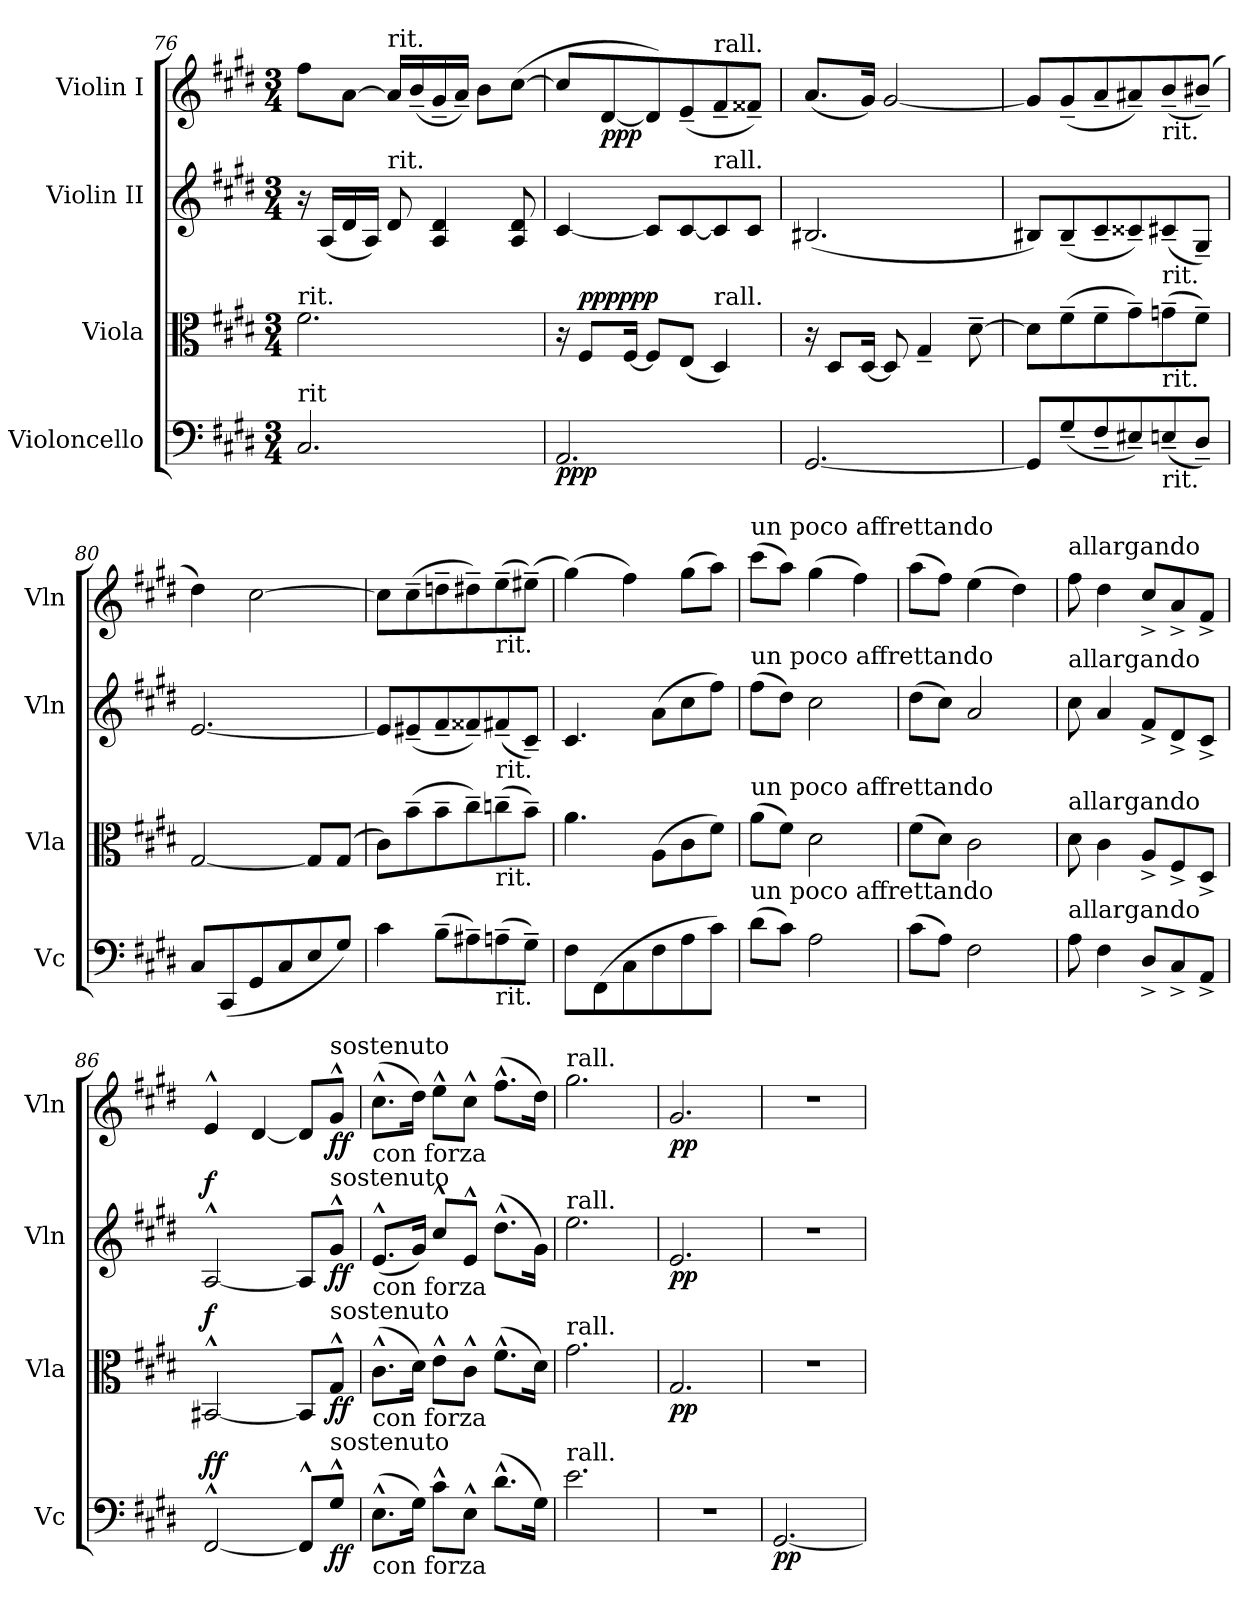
**kern	**dynam	**kern	**dynam	**kern	**dynam	**kern	**dynam
*part4	*part4	*part3	*part3	*part2	*part2	*part1	*part1
*staff4	*staff4	*staff3	*staff3	*staff2	*staff2	*staff1	*staff1
*I"Violoncello	*	*I"Viola	*	*I"Violin II	*	*I"Violin I	*
*I'Vc	*	*I'Vla	*	*I'Vln	*	*I'Vln	*
*clefF4	*	*clefC3	*	*clefG2	*	*clefG2	*
*k[f#c#g#d#]	*	*k[f#c#g#d#]	*	*k[f#c#g#d#]	*	*k[f#c#g#d#]	*
*M3/4	*	*M3/4	*	*M3/4	*	*M3/4	*
=76	=76	=76	=76	=76	=76	=76	=76
!	!	!LO:TX:a:t=rit.	!	!	!	!	!
!LO:TX:a:t=rit	!	!	!	!	!	!	!
2.C#/	.	2.f#\	.	16r	.	8ff#\L	.
.	.	.	.	(16A/LL	.	.	.
.	.	.	.	16d#/	.	[8a\J	.
.	.	.	.	16A/JJ)	.	.	.
!	!	!	!	!	!	!LO:TX:a:t=rit.	!
!	!	!	!	!LO:TX:a:t=rit.	!	!	!
.	.	.	.	8d#/	.	16a/LL]	.
.	.	.	.	.	.	(16b~/	.
.	.	.	.	4A/ 4d#/	.	16g#~/	.
.	.	.	.	.	.	16a~/JJ)	.
.	.	.	.	.	.	8b\L	.
.	.	.	.	8A/ 8d#/	.	([8cc#\J	.
=77	=77	=77	=77	=77	=77	=77	=77
!	!LO:DY:b	!	!	!	!	!	!
2.AA/	ppp	16r	.	[4c#/	.	8cc#/L]	.
!	!	!	!LO:DY:b	!	!	!	!
!	!	!	!LO:DY:n=1:a	!	!	!	!
.	.	8F#/L	ppp ppp	.	.	.	.
!	!	!	!	!	!	!	!LO:DY:b
.	.	.	.	.	.	[8d#/	ppp
.	.	[16F#/Jk	.	.	.	.	.
.	.	8F#/L]	.	8c#/L]	.	8d#/])	.
.	.	(8E/J	.	[8c#/	.	(8e~/	.
!	!	!	!	!	!	!LO:TX:a:t=rall.	!
!	!	!	!	!LO:TX:a:t=rall.	!	!	!
!	!	!LO:TX:a:t=rall.	!	!	!	!	!
.	.	4D#/)	.	8c#/]	.	8f#~/	.
.	.	.	.	8c#/J	.	8f##X~/J)	.
=78	=78	=78	=78	=78	=78	=78	=78
[2.GG#/	.	16r	.	(2.B#X/	.	(8.a/L	.
.	.	8D#/L	.	.	.	.	.
.	.	[16D#/Jk	.	.	.	16g#/Jk)	.
.	.	8D#/]	.	.	.	[2g#/	.
.	.	4G#~/	.	.	.	.	.
.	.	[8d#~\	.	.	.	.	.
!!LO:LB:g=z
=79	=79	=79	=79	=79	=79	=79	=79
8GG#/L]	.	8d#\L]	.	8B#X/L)	.	8g#/L]	.
(8G#~/	.	(8f#~\	.	(8B#~/	.	(8g#~/	.
8F#~/	.	8f#~\	.	8c#~/	.	8a~/	.
8E#X~/)	.	8g#~\)	.	8c##X~/)	.	8a#X~/)	.
!	!	!	!	!	!	!LO:TX:b:t=rit.	!
!	!	!	!	!LO:TX:b:t=rit.	!	!	!
!	!	!LO:TX:b:t=rit.	!	!	!	!	!
!LO:TX:b:t=rit.	!	!	!	!	!	!	!
(8En~/	.	(8gn~\	.	(8c#X~/	.	(8b~/	.
8D#~/J)	.	8f#~\J)	.	8G#~/J)	.	(>8b#X~/J)	.
=80	=80	=80	=80	=80	=80	=80	=80
8C#/L	.	[2G#/	.	[2.e/	.	4dd#\)	.
(8CC#/	.	.	.	.	.	.	.
8GG#/	.	.	.	.	.	[2cc#\	.
8C#/	.	.	.	.	.	.	.
8E/	.	8G#/L]	.	.	.	.	.
8G#/J)	.	(8G#/J	.	.	.	.	.
=81	=81	=81	=81	=81	=81	=81	=81
4c#\	.	8c#\L)	.	8e/L]	.	8cc#\L]	.
.	.	(8b~\	.	(8e#X~/	.	(8cc#~\	.
(8B~\L	.	8b~\	.	8f#~/	.	8ddn~\	.
8A#X~\)	.	8cc#~\)	.	8f##X~/)	.	8dd#X~\)	.
!	!	!	!	!	!	!LO:TX:b:t=rit.	!
!	!	!	!	!LO:TX:b:t=rit.	!	!	!
!	!	!LO:TX:b:t=rit.	!	!	!	!	!
!LO:TX:b:t=rit.	!	!	!	!	!	!	!
(8An~\	.	(8ccn~\	.	(8f#X~/	.	(8ee~\	.
8G#~\J)	.	8b~\J)	.	8c#~/J)	.	(8ee#X~\J)	.
=82	=82	=82	=82	=82	=82	=82	=82
8F#\L	.	4.a\	.	4.c#/	.	(4gg#\)	.
(8FF#\	.	.	.	.	.	.	.
8C#\	.	.	.	.	.	4ff#\)	.
8F#\	.	(8A\L	.	(8a\L	.	.	.
8A\	.	8c#\	.	8cc#\	.	(8gg#\L	.
8c#\J)	.	8f#\J)	.	8ff#\J)	.	8aa\J)	.
!!LO:PB:g=z
=83	=83	=83	=83	=83	=83	=83	=83
!	!	!	!	!	!	!LO:TX:a:t=un poco affrettando	!
!	!	!	!	!LO:TX:a:t=un poco affrettando	!	!	!
!	!	!LO:TX:a:t=un poco affrettando	!	!	!	!	!
!LO:TX:a:t=un poco affrettando	!	!	!	!	!	!	!
(8d#\L	.	(8a\L	.	(8ff#\L	.	(8ccc#\L	.
8c#\J)	.	8f#\J)	.	8dd#\J)	.	8aa\J)	.
2A\	.	2d#\	.	2cc#\	.	(4gg#\	.
.	.	.	.	.	.	4ff#\)	.
=84	=84	=84	=84	=84	=84	=84	=84
(8c#\L	.	(8f#\L	.	(8dd#\L	.	(8aa\L	.
8A\J)	.	8d#\J)	.	8cc#\J)	.	8ff#\J)	.
2F#\	.	2c#\	.	2a/	.	(4ee\	.
.	.	.	.	.	.	4dd#\)	.
=85	=85	=85	=85	=85	=85	=85	=85
!	!	!	!	!	!	!LO:TX:a:t=allargando	!
!	!	!	!	!LO:TX:a:t=allargando	!	!	!
!	!	!LO:TX:a:t=allargando	!	!	!	!	!
!LO:TX:a:t=allargando	!	!	!	!	!	!	!
8A\	.	8d#\	.	8cc#\	.	8ff#\	.
4F#\	.	4c#\	.	4a/	.	4dd#\	.
8D#^/L	.	8A^/L	.	8f#^/L	.	8cc#^/L	.
8C#^/	.	8F#^/	.	8d#^/	.	8a^/	.
8AA^/J	.	8D#^/J	.	8c#^/J	.	8f#^/J	.
=86	=86	=86	=86	=86	=86	=86	=86
!	!LO:DY:a	!	!	!	!	!	!
!	!LO:DY:n=1:b	!	!LO:DY:a	!	!LO:DY:a	!	!
[2FF#^^/	f f	[2BB#X^^/	f	[2A^^/	f	4e^^/	.
.	.	.	.	.	.	[4d#/	.
8FF#^^/L]	.	8BB#/L]	.	8A/L]	.	8d#/L]	.
!	!	!	!	!	!	!LO:TX:a:t=sostenuto	!
!	!	!	!	!LO:TX:a:t=sostenuto	!	!	!
!	!	!LO:TX:a:t=sostenuto	!	!	!	!	!
!LO:TX:a:t=sostenuto	!	!	!	!	!	!	!
!	!LO:DY:n=2:b	!	!LO:DY:b	!	!LO:DY:b	!	!LO:DY:b
8G#^^/J	ff	8G#^^/J	ff	8g#^^/J	ff	8g#^^/J	ff
=87	=87	=87	=87	=87	=87	=87	=87
!	!	!	!	!	!	!LO:TX:b:t=con forza	!
!	!	!	!	!LO:TX:b:t=con forza	!	!	!
!	!	!LO:TX:b:t=con forza	!	!	!	!	!
!LO:TX:b:t=con forza	!	!	!	!	!	!	!
(8.E^^\L	.	(8.c#^^\L	.	(8.e^^/L	.	(8.cc#^^\L	.
16G#\Jk)	.	16d#\Jk)	.	16g#/Jk)	.	16dd#\Jk)	.
8c#^^\L	.	8e^^\L	.	8cc#^^/L	.	8ee^^\L	.
8E^^\J	.	8c#^^\J	.	8e^^/J	.	8cc#^^\J	.
(8.d#^^\L	.	(8.f#^^\L	.	(8.dd#^^\L	.	(8.ff#^^\L	.
16G#\Jk)	.	16d#\Jk)	.	16g#\Jk)	.	16dd#\Jk)	.
!!LO:LB:g=z
=88	=88	=88	=88	=88	=88	=88	=88
!	!	!	!	!	!	!LO:TX:a:t=rall.	!
!	!	!	!	!LO:TX:a:t=rall.	!	!	!
!	!	!LO:TX:a:t=rall.	!	!	!	!	!
!LO:TX:a:t=rall.	!	!	!	!	!	!	!
2.e\	.	2.g#\	.	2.ee\	.	2.gg#\	.
=89	=89	=89	=89	=89	=89	=89	=89
!	!	!	!LO:DY:b	!	!LO:DY:b	!	!LO:DY:b
2.r	.	2.G#/	pp	2.e/	pp	2.g#/	pp
=90	=90	=90	=90	=90	=90	=90	=90
!	!LO:DY:b	!	!	!	!	!	!
[2.GG#/	pp	2.r	.	2.r	.	2.r	.
=	=	=	=	=	=	=	=
*-	*-	*-	*-	*-	*-	*-	*-
